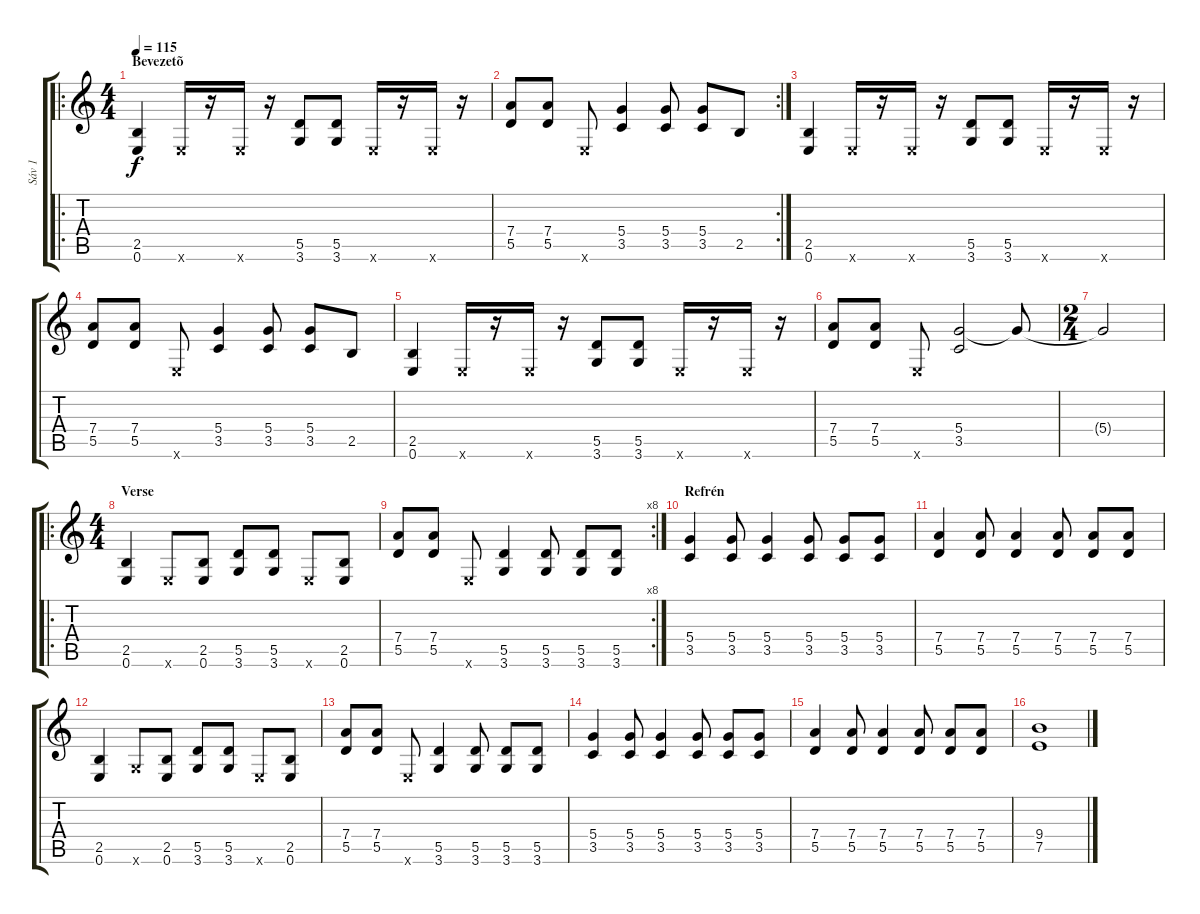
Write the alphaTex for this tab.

\track ("Sáv 1" "Sáv 1") {instrument acousticguitarsteel}
\staff {score tabs}
\tuning (E4 B3 G3 D3 A2 E2) {hide}
\ro
\ts (4 4)
\section ("" "Bevezetõ")
\tempo 115
\clef g2
\ks c
(2.5 0.6).4{dy f instrument acousticguitarsteel} 0.6{x}.16 r.16 0.6{x}.16 r.16 (5.5 3.6).8 (5.5 3.6).8 0.6{x}.16 r.16 0.6{x}.16 r.16 |
\rc 2
(7.4 5.5).8 (7.4 5.5).8 0.6{x}.8 (5.4 3.5).4 (5.4 3.5).8 (5.4 3.5).8 2.5.8 |
(2.5 0.6).4 0.6{x}.16 r.16 0.6{x}.16 r.16 (5.5 3.6).8 (5.5 3.6).8 0.6{x}.16 r.16 0.6{x}.16 r.16 |
(7.4 5.5).8 (7.4 5.5).8 0.6{x}.8 (5.4 3.5).4 (5.4 3.5).8 (5.4 3.5).8 2.5.8 |
(2.5 0.6).4 0.6{x}.16 r.16 0.6{x}.16 r.16 (5.5 3.6).8 (5.5 3.6).8 0.6{x}.16 r.16 0.6{x}.16 r.16 |
(7.4 5.5).8 (7.4 5.5).8 0.6{x}.8 (5.4 3.5).2 5.4{t}.8 |
\ts (2 4)
5.4{t}.2 |
\ro
\ts (4 4)
\section ("" "Verse")
(2.5 0.6).4 0.6{x}.8 (2.5 0.6).8 (5.5 3.6).8 (5.5 3.6).8 0.6{x}.8 (2.5 0.6).8 |
\rc 8
(7.4 5.5).8 (7.4 5.5).8 0.6{x}.8 (5.5 3.6).4 (5.5 3.6).8 (5.5 3.6).8 (5.5 3.6).8 |
\section ("" "Refrén")
(5.4 3.5).4 (5.4 3.5).8 (5.4 3.5).4 (5.4 3.5).8 (5.4 3.5).8 (5.4 3.5).8 |
(7.4 5.5).4 (7.4 5.5).8 (7.4 5.5).4 (7.4 5.5).8 (7.4 5.5).8 (7.4 5.5).8 |
(2.5 0.6).4 3.6{x}.8 (2.5 0.6).8 (5.5 3.6).8 (5.5 3.6).8 0.6{x}.8 (2.5 0.6).8 |
(7.4 5.5).8 (7.4 5.5).8 0.6{x}.8 (5.5 3.6).4 (5.5 3.6).8 (5.5 3.6).8 (5.5 3.6).8 |
(5.4 3.5).4 (5.4 3.5).8 (5.4 3.5).4 (5.4 3.5).8 (5.4 3.5).8 (5.4 3.5).8 |
(7.4 5.5).4 (7.4 5.5).8 (7.4 5.5).4 (7.4 5.5).8 (7.4 5.5).8 (7.4 5.5).8 |
(9.4 7.5).1
